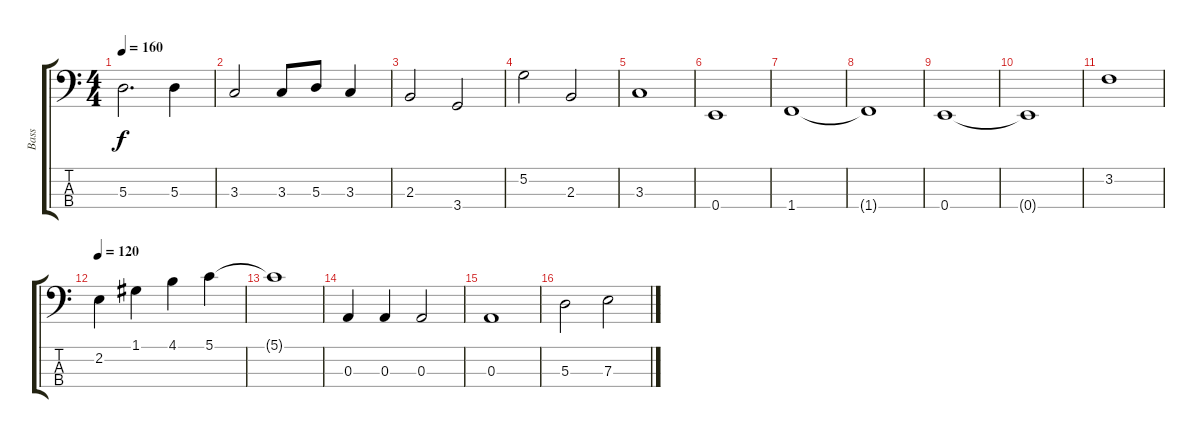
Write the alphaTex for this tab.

\track ("Bass" "Bass") {instrument electricbassfinger}
\staff {score tabs}
\tuning (G2 D2 A1 E1) {hide}
\ts (4 4)
\tempo 160
\clef f4
\ks c
5.3.2{d dy f} 5.3.4 |
3.3.2 3.3.8 5.3.8 3.3.4 |
2.3.2 3.4.2 |
5.2.2 2.3.2 |
3.3.1 |
0.4.1 |
1.4.1 |
1.4{t}.1 |
0.4.1 |
0.4{t}.1 |
3.2.1 |
\tempo 120
2.2.4 1.1.4 4.1.4 5.1.4 |
5.1{t}.1 |
0.3.4 0.3.4 0.3.2 |
0.3.1 |
5.3.2 7.3.2
